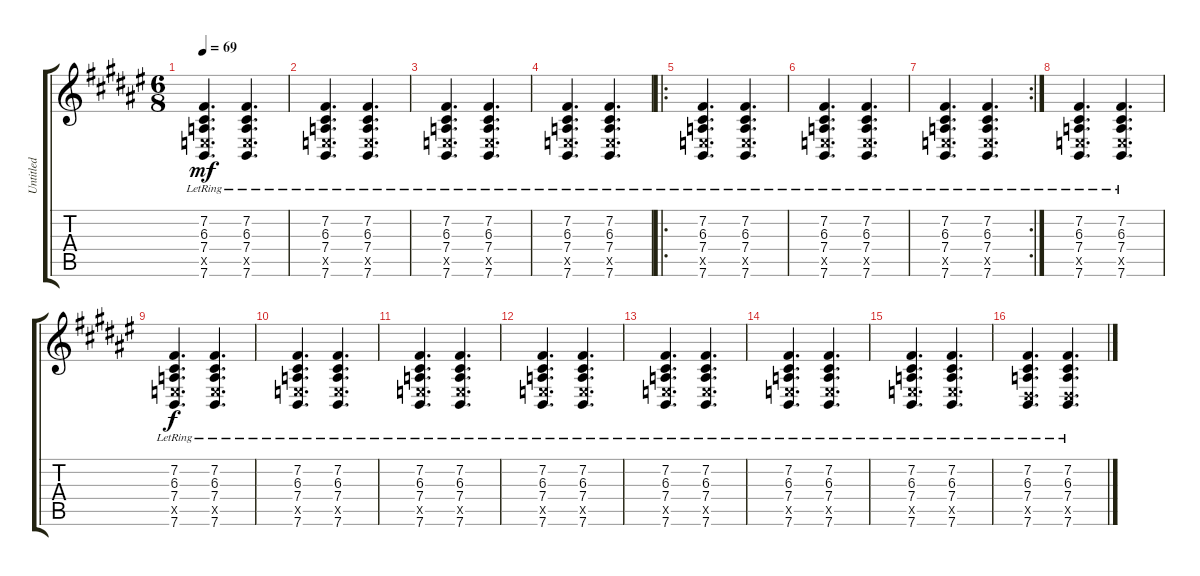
\track ("Untitled" "Untitled") {instrument electricpiano1}
\staff {score tabs}
\tuning (E4 B3 G3 D3 A2 E2) {hide}
\ts (6 8)
\tempo 69
\clef g2
\ks d#minor
(7.2{lr} 6.3{lr} 7.4{lr} 7.5{x} 7.6{lr}).4{d dy mf} (7.2{lr} 6.3{lr} 7.4{lr} 7.5{x} 7.6{lr}).4{d} |
(7.2{lr} 6.3{lr} 7.4{lr} 7.5{x} 7.6{lr}).4{d} (7.2{lr} 6.3{lr} 7.4{lr} 7.5{x} 7.6{lr}).4{d} |
(7.2{lr} 6.3{lr} 7.4{lr} 7.5{x} 7.6{lr}).4{d} (7.2{lr} 6.3{lr} 7.4{lr} 7.5{x} 7.6{lr}).4{d} |
(7.2{lr} 6.3{lr} 7.4{lr} 7.5{x} 7.6{lr}).4{d} (7.2{lr} 6.3{lr} 7.4{lr} 7.5{x} 7.6{lr}).4{d} |
\ro
(7.2{lr} 6.3{lr} 7.4{lr} 7.5{x} 7.6{lr}).4{d} (7.2{lr} 6.3{lr} 7.4{lr} 7.5{x} 7.6{lr}).4{d} |
(7.2{lr} 6.3{lr} 7.4{lr} 7.5{x} 7.6{lr}).4{d} (7.2{lr} 6.3{lr} 7.4{lr} 7.5{x} 7.6{lr}).4{d} |
\rc 2
(7.2{lr} 6.3{lr} 7.4{lr} 7.5{x} 7.6{lr}).4{d} (7.2{lr} 6.3{lr} 7.4{lr} 7.5{x} 7.6{lr}).4{d} |
(7.2{lr} 6.3{lr} 7.4{lr} 7.5{x} 7.6{lr}).4{d} (7.2{lr} 6.3{lr} 7.4{lr} 7.5{x} 7.6{lr}).4{d} |
(7.2{lr} 6.3{lr} 7.4{lr} 7.5{x} 7.6{lr}).4{d dy f} (7.2{lr} 6.3{lr} 7.4{lr} 7.5{x} 7.6{lr}).4{d} |
(7.2{lr} 6.3{lr} 7.4{lr} 7.5{x} 7.6{lr}).4{d} (7.2{lr} 6.3{lr} 7.4{lr} 7.5{x} 7.6{lr}).4{d} |
(7.2{lr} 6.3{lr} 7.4{lr} 7.5{x} 7.6{lr}).4{d} (7.2{lr} 6.3{lr} 7.4{lr} 7.5{x} 7.6{lr}).4{d} |
(7.2{lr} 6.3{lr} 7.4{lr} 7.5{x} 7.6{lr}).4{d} (7.2{lr} 6.3{lr} 7.4{lr} 7.5{x} 7.6{lr}).4{d} |
(7.2{lr} 6.3{lr} 7.4{lr} 7.5{x} 7.6{lr}).4{d} (7.2{lr} 6.3{lr} 7.4{lr} 7.5{x} 7.6{lr}).4{d} |
(7.2{lr} 6.3{lr} 7.4{lr} 7.5{x} 7.6{lr}).4{d} (7.2{lr} 6.3{lr} 7.4{lr} 7.5{x} 7.6{lr}).4{d} |
(7.2{lr} 6.3{lr} 7.4{lr} 7.5{x} 7.6{lr}).4{d} (7.2{lr} 6.3{lr} 7.4{lr} 7.5{x} 7.6{lr}).4{d} |
(7.2{lr} 6.3{lr} 7.4{lr} 6.5{x} 7.6{lr}).4{d} (7.2{lr} 6.3{lr} 7.4{lr} 6.5{x} 7.6{lr}).4{d}
